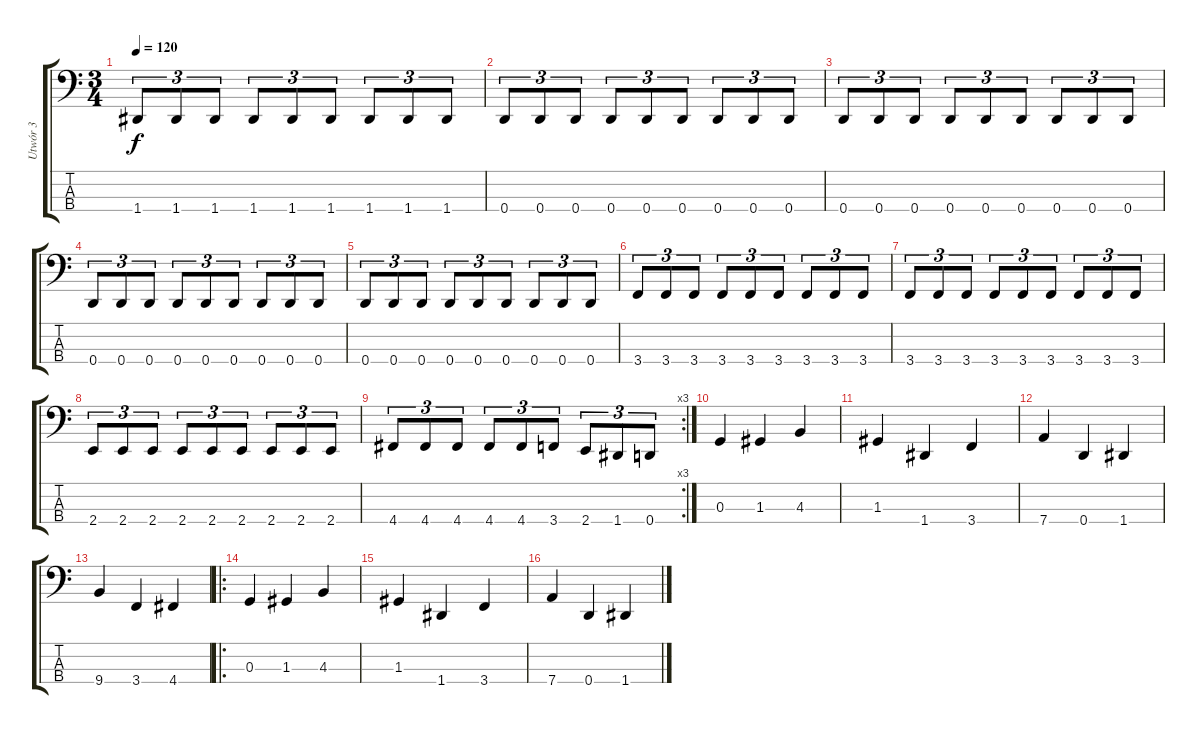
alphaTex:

\track ("Utwór 3" "Utwór 3") {instrument electricbassfinger}
\staff {score tabs}
\tuning (F2 C2 G1 D1) {hide}
\ts (3 4)
\tempo 120
\clef f4
\ks c
1.4.8{tu (3 2) dy f} 1.4.8{tu (3 2)} 1.4.8{tu (3 2)} 1.4.8{tu (3 2)} 1.4.8{tu (3 2)} 1.4.8{tu (3 2)} 1.4.8{tu (3 2)} 1.4.8{tu (3 2)} 1.4.8{tu (3 2)} |
0.4.8{tu (3 2)} 0.4.8{tu (3 2)} 0.4.8{tu (3 2)} 0.4.8{tu (3 2)} 0.4.8{tu (3 2)} 0.4.8{tu (3 2)} 0.4.8{tu (3 2)} 0.4.8{tu (3 2)} 0.4.8{tu (3 2)} |
0.4.8{tu (3 2)} 0.4.8{tu (3 2)} 0.4.8{tu (3 2)} 0.4.8{tu (3 2)} 0.4.8{tu (3 2)} 0.4.8{tu (3 2)} 0.4.8{tu (3 2)} 0.4.8{tu (3 2)} 0.4.8{tu (3 2)} |
0.4.8{tu (3 2)} 0.4.8{tu (3 2)} 0.4.8{tu (3 2)} 0.4.8{tu (3 2)} 0.4.8{tu (3 2)} 0.4.8{tu (3 2)} 0.4.8{tu (3 2)} 0.4.8{tu (3 2)} 0.4.8{tu (3 2)} |
0.4.8{tu (3 2)} 0.4.8{tu (3 2)} 0.4.8{tu (3 2)} 0.4.8{tu (3 2)} 0.4.8{tu (3 2)} 0.4.8{tu (3 2)} 0.4.8{tu (3 2)} 0.4.8{tu (3 2)} 0.4.8{tu (3 2)} |
3.4.8{tu (3 2)} 3.4.8{tu (3 2)} 3.4.8{tu (3 2)} 3.4.8{tu (3 2)} 3.4.8{tu (3 2)} 3.4.8{tu (3 2)} 3.4.8{tu (3 2)} 3.4.8{tu (3 2)} 3.4.8{tu (3 2)} |
3.4.8{tu (3 2)} 3.4.8{tu (3 2)} 3.4.8{tu (3 2)} 3.4.8{tu (3 2)} 3.4.8{tu (3 2)} 3.4.8{tu (3 2)} 3.4.8{tu (3 2)} 3.4.8{tu (3 2)} 3.4.8{tu (3 2)} |
2.4.8{tu (3 2)} 2.4.8{tu (3 2)} 2.4.8{tu (3 2)} 2.4.8{tu (3 2)} 2.4.8{tu (3 2)} 2.4.8{tu (3 2)} 2.4.8{tu (3 2)} 2.4.8{tu (3 2)} 2.4.8{tu (3 2)} |
\rc 3
4.4.8{tu (3 2)} 4.4.8{tu (3 2)} 4.4.8{tu (3 2)} 4.4.8{tu (3 2)} 4.4.8{tu (3 2)} 3.4.8{tu (3 2)} 2.4.8{tu (3 2)} 1.4.8{tu (3 2)} 0.4.8{tu (3 2)} |
0.3.4 1.3.4 4.3.4 |
1.3.4 1.4.4 3.4.4 |
7.4.4 0.4.4 1.4.4 |
9.4.4 3.4.4 4.4.4 |
\ro
0.3.4 1.3.4 4.3.4 |
1.3.4 1.4.4 3.4.4 |
7.4.4 0.4.4 1.4.4
